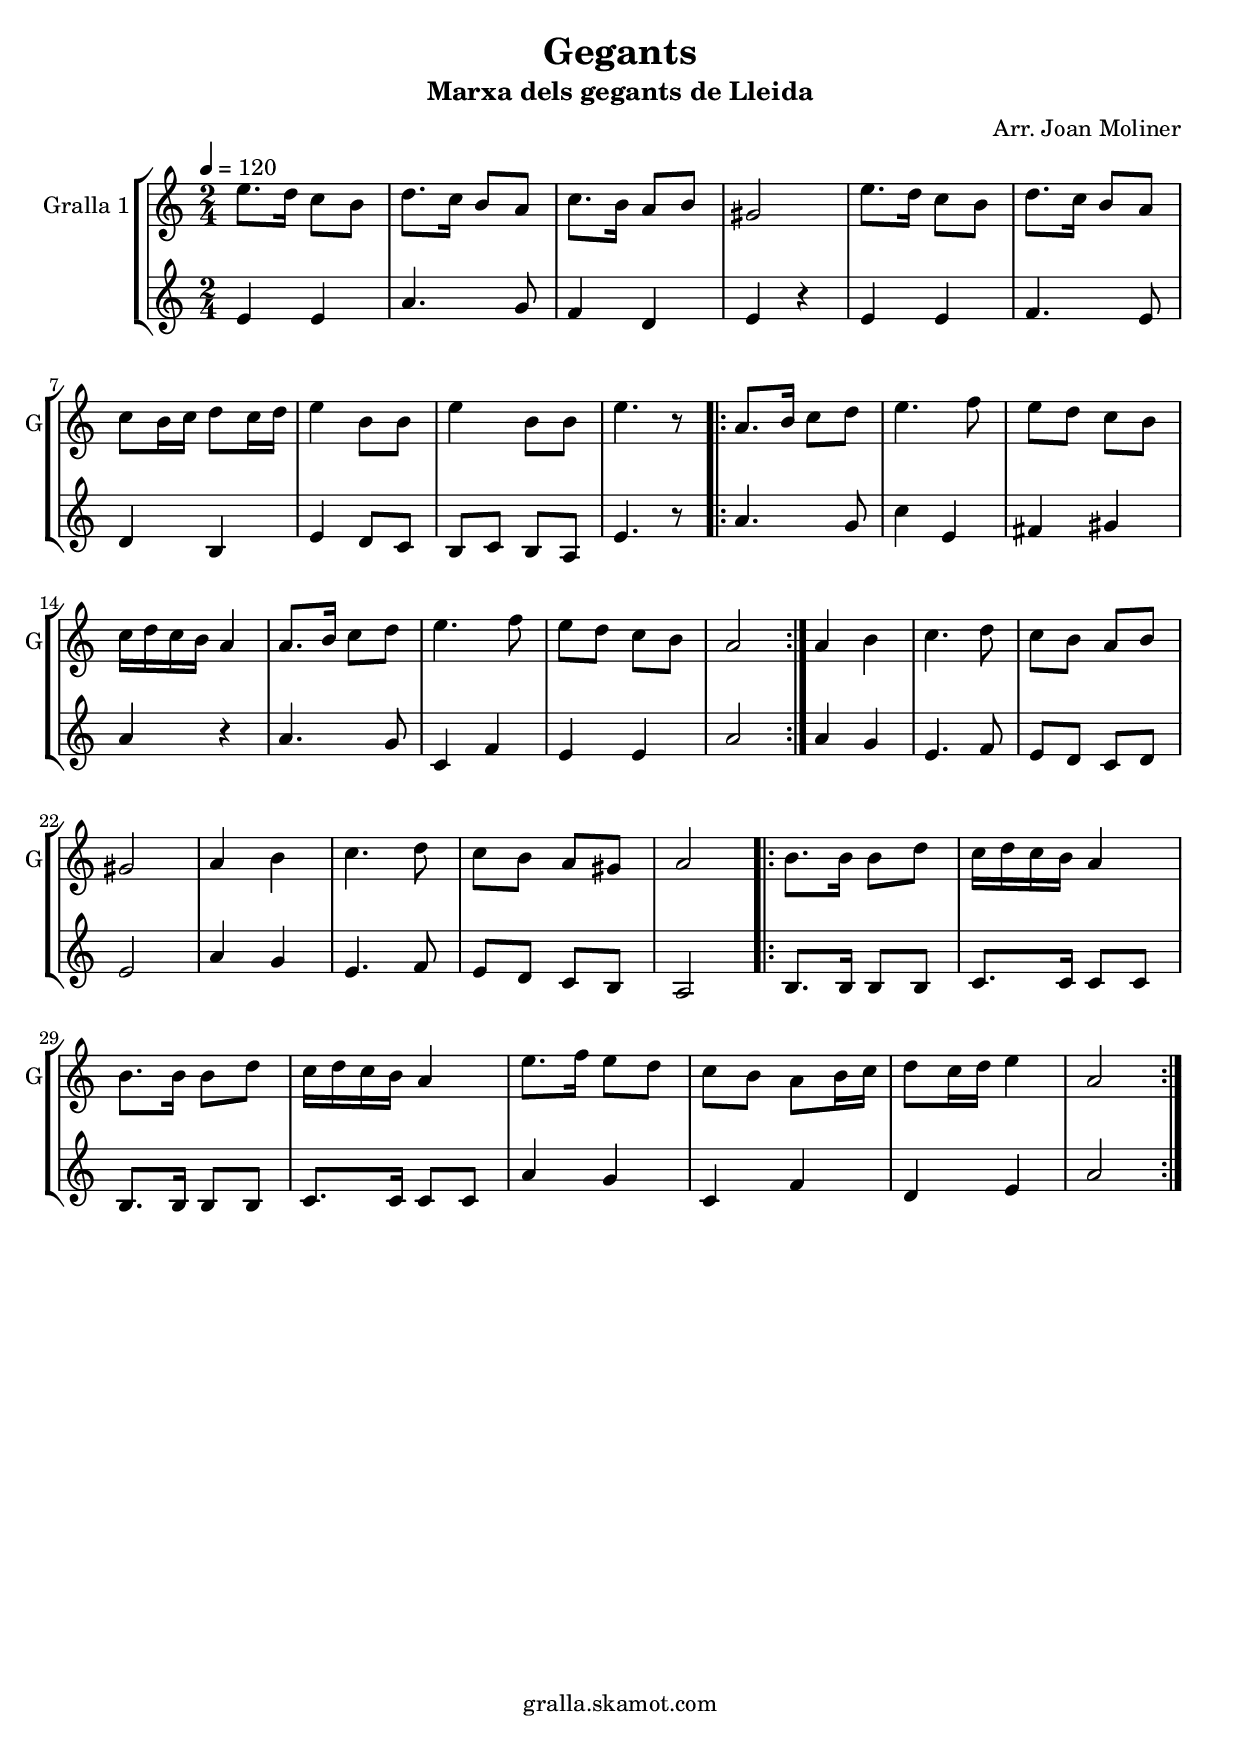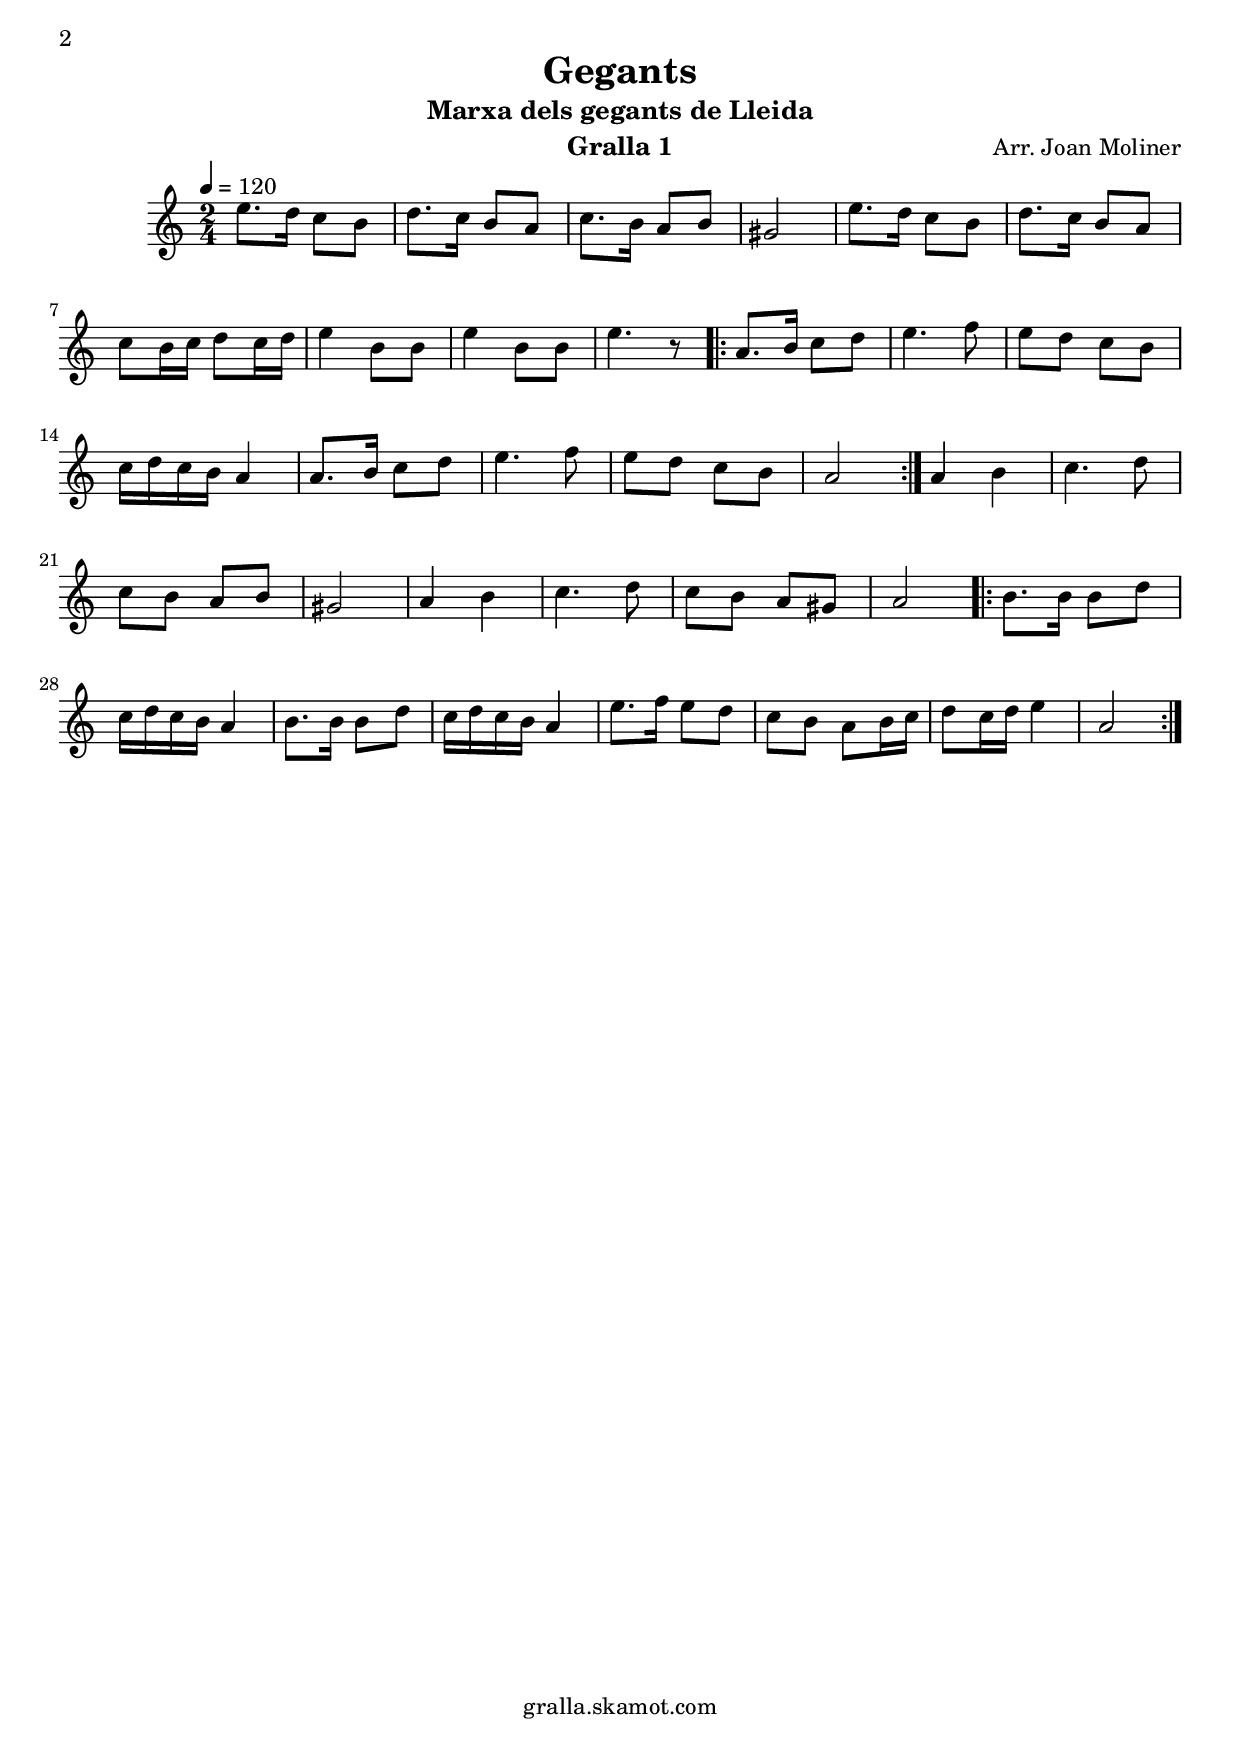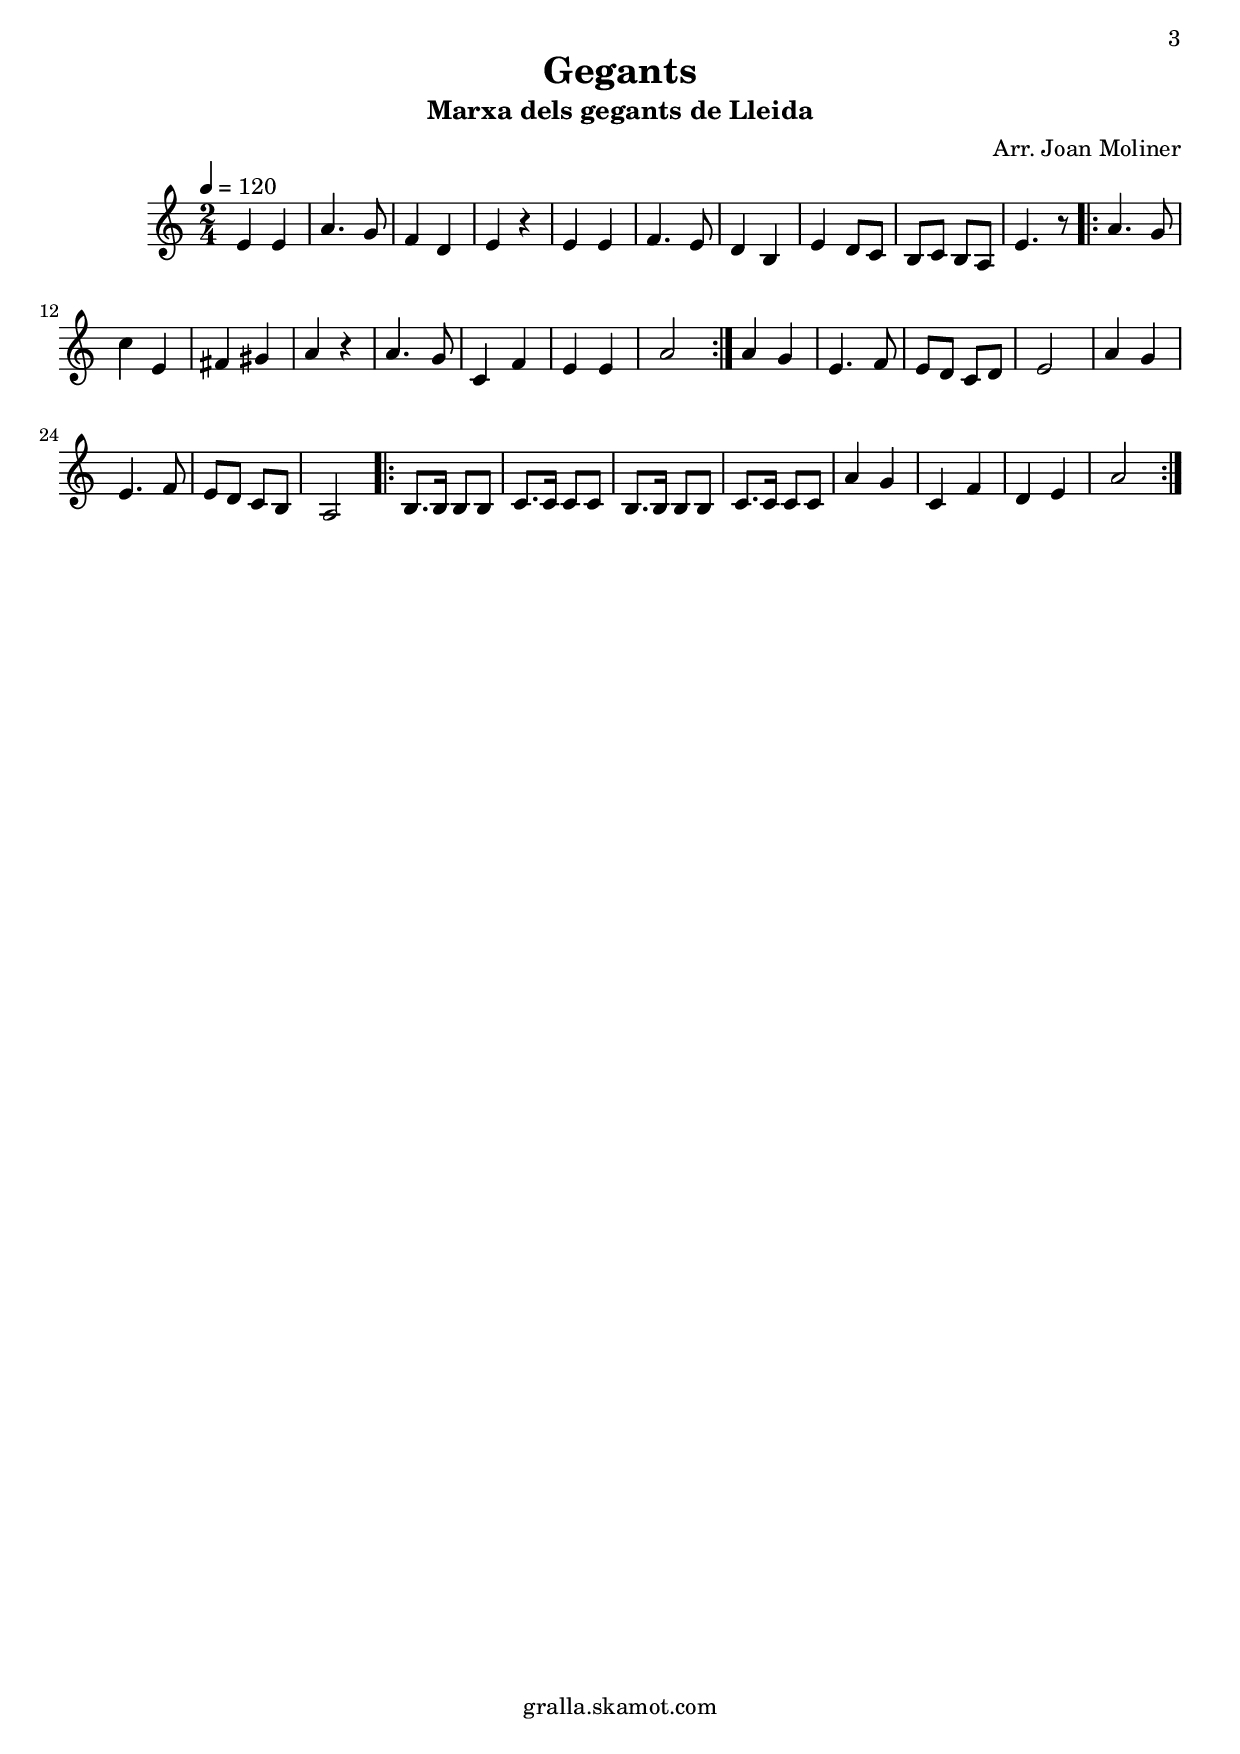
\version "2.16.2"

\header {
  dedication=""
  title="Gegants"
  subtitle="Marxa dels gegants de Lleida"
  subsubtitle=""
  poet=""
  meter=""
  piece=""
  composer="Arr. Joan Moliner"
  arranger=""
  opus=""
  instrument=""
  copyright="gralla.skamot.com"
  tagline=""
}

liniaroAa =
\relative e''
{
  \tempo 4=120
  \clef treble
  \key c \major
  \time 2/4
  e8. d16 c8 b  |
  d8. c16 b8 a  |
  c8. b16 a8 b  |
  gis2  |
  %05
  e'8. d16 c8 b  |
  d8. c16 b8 a  |
  c8 b16 c d8 c16 d  |
  e4 b8 b  |
  e4 b8 b  |
  %10
  e4. r8  |
  \repeat volta 2 { a,8. b16 c8 d  |
  e4. f8  |
  e8 d c b  |
  c16 d c b a4  |
  %15
  a8. b16 c8 d  |
  e4. f8  |
  e8 d c b  |
  a2  | }
  a4 b  |
  %20
  c4. d8  |
  c8 b a b  |
  gis2  |
  a4 b  |
  c4. d8  |
  %25
  c8 b a gis  |
  a2  |
  \repeat volta 2 { b8. b16 b8 d  |
  c16 d c b a4  |
  b8. b16 b8 d  |
  %30
  c16 d c b a4  |
  e'8. f16 e8 d  |
  c8 b a b16 c  |
  d8 c16 d e4  |
  a,2  | }
}

liniaroAb =
\relative e'
{
  \tempo 4=120
  \clef treble
  \key c \major
  \time 2/4
  e4 e  |
  a4. g8  |
  f4 d  |
  e4 r4  | % kompletite
  %05
  e4 e  |
  f4. e8  |
  d4 b  |
  e4 d8 c  |
  b8 c b a  |
  %10
  e'4. r8  |
  \repeat volta 2 { a4. g8  |
  c4 e,  |
  fis4 gis  |
  a4 r  |
  %15
  a4. g8  |
  c,4 f  |
  e4 e  |
  a2  | }
  a4 g  |
  %20
  e4. f8  |
  e8 d c d  |
  e2  |
  a4 g  |
  e4. f8  |
  %25
  e8 d c b  |
  a2  |
  \repeat volta 2 { b8. b16 b8 b  |
  c8. c16 c8 c  |
  b8. b16 b8 b  |
  %30
  c8. c16 c8 c  |
  a'4 g  |
  c,4 f  |
  d4 e  |
  a2  | }
}

\bookpart {
  \score {
    \new StaffGroup {
      \override Score.RehearsalMark #'self-alignment-X = #LEFT
      <<
        \new Staff \with {instrumentName = #"Gralla 1" shortInstrumentName = #"G"} \liniaroAa
        \new Staff \with {instrumentName = #"" shortInstrumentName = #" "} \liniaroAb
      >>
    }
    \layout {}
  }
  \score { \unfoldRepeats
    \new StaffGroup {
      \override Score.RehearsalMark #'self-alignment-X = #LEFT
      <<
        \new Staff \with {instrumentName = #"Gralla 1" shortInstrumentName = #"G"} \liniaroAa
        \new Staff \with {instrumentName = #"" shortInstrumentName = #" "} \liniaroAb
      >>
    }
    \midi {
      \set Staff.midiInstrument = "oboe"
      \set DrumStaff.midiInstrument = "drums"
    }
  }
}

\bookpart {
  \header {instrument="Gralla 1"}
  \score {
    \new StaffGroup {
      \override Score.RehearsalMark #'self-alignment-X = #LEFT
      <<
        \new Staff \liniaroAa
      >>
    }
    \layout {}
  }
  \score { \unfoldRepeats
    \new StaffGroup {
      \override Score.RehearsalMark #'self-alignment-X = #LEFT
      <<
        \new Staff \liniaroAa
      >>
    }
    \midi {
      \set Staff.midiInstrument = "oboe"
      \set DrumStaff.midiInstrument = "drums"
    }
  }
}

\bookpart {
  \header {instrument=""}
  \score {
    \new StaffGroup {
      \override Score.RehearsalMark #'self-alignment-X = #LEFT
      <<
        \new Staff \liniaroAb
      >>
    }
    \layout {}
  }
  \score { \unfoldRepeats
    \new StaffGroup {
      \override Score.RehearsalMark #'self-alignment-X = #LEFT
      <<
        \new Staff \liniaroAb
      >>
    }
    \midi {
      \set Staff.midiInstrument = "oboe"
      \set DrumStaff.midiInstrument = "drums"
    }
  }
}

